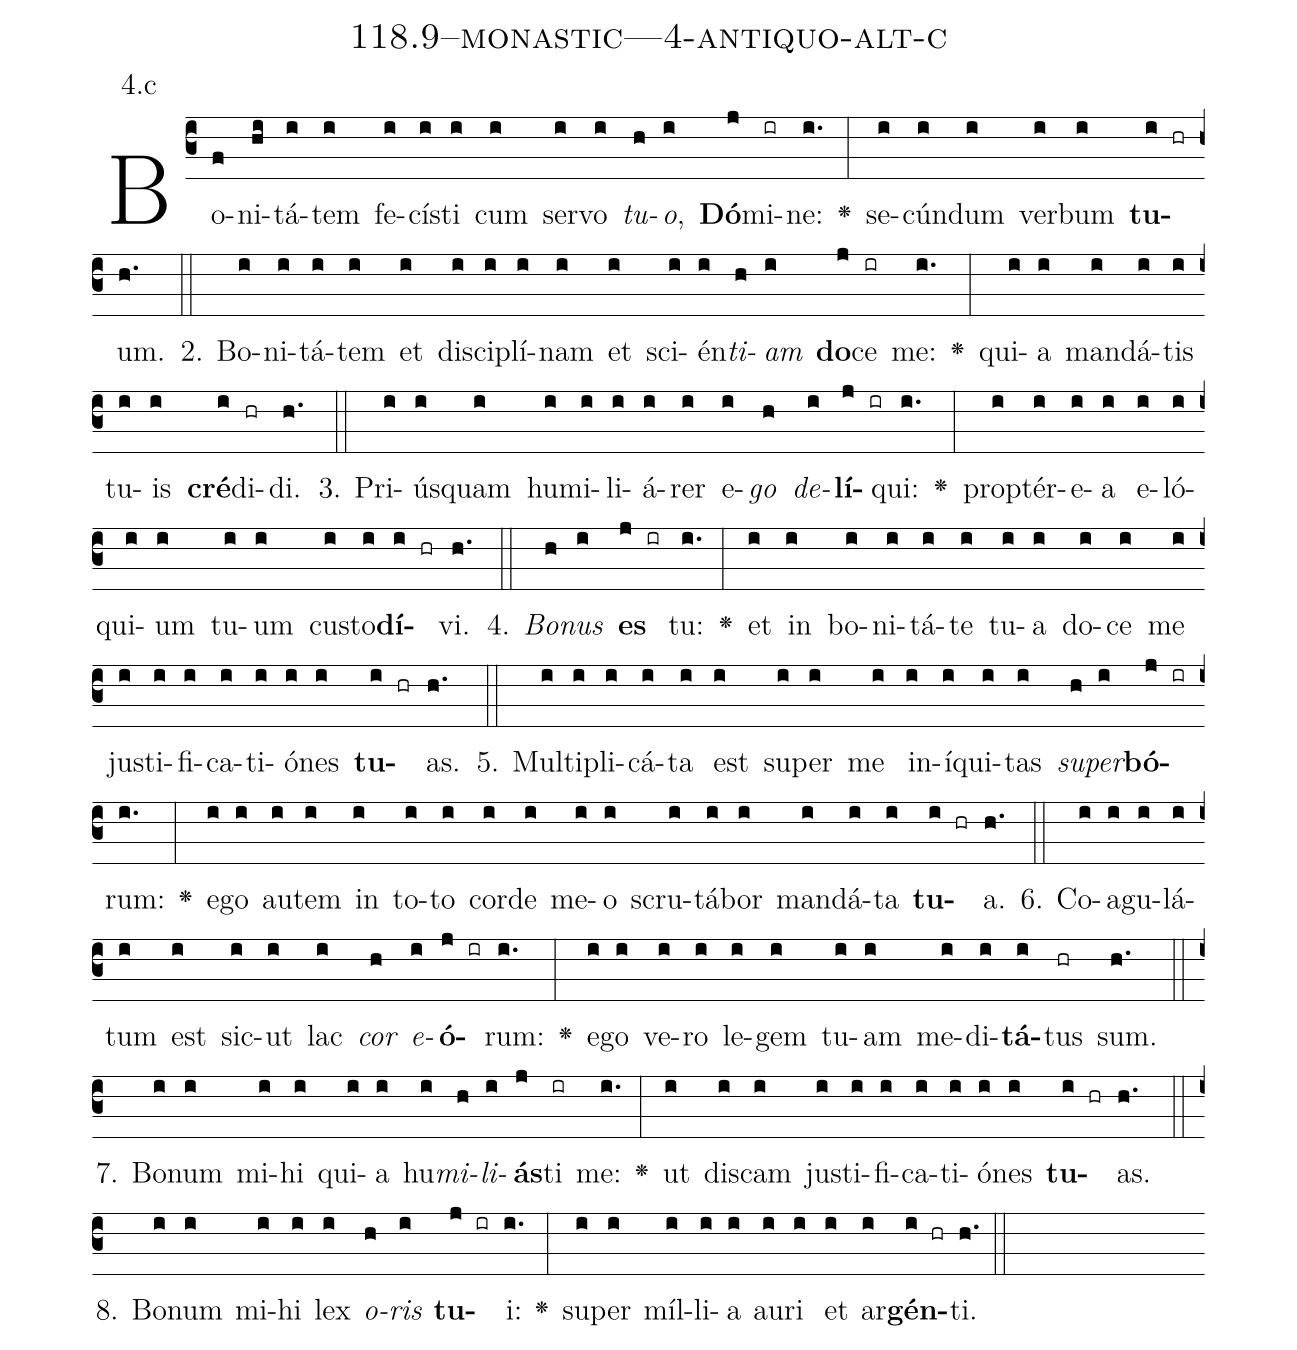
name: 118.9--monastic---4-antiquo-alt-c;
annotation: 4.c;
%%
(c3)Bo(f)ni(hi)tá(i)tem(i) fe(i)cís(i)ti(i) cum(i) ser(i)vo(i) <i>tu</i>(h)<i>o</i>,(i) <b>Dó</b>(j)mi(ir)ne:(i.) <v>\greheightstar</v>(:) se(i)cún(i)dum(i) ver(i)bum(i) <b>tu</b>(i hr)um.(h.) (::)
2. Bo(i)ni(i)tá(i)tem(i) et(i) di(i)sci(i)plí(i)nam(i) et(i) sci(i)én(i)<i>ti</i>(h)<i>am</i>(i) <b>do</b>(j)ce(ir) me:(i.) <v>\greheightstar</v>(:) qui(i)a(i) man(i)dá(i)tis(i) tu(i)is(i) <b>cré</b>(i)di(hr)di.(h.) (::)
3. Pri(i)ús(i)quam(i) hu(i)mi(i)li(i)á(i)rer(i) e(i)<i>go</i>(h) <i>de</i>(i)<b>lí</b>(j ir)qui:(i.) <v>\greheightstar</v>(:) prop(i)tér(i)e(i)a(i) e(i)ló(i)qui(i)um(i) tu(i)um(i) cus(i)to(i)<b>dí</b>(i hr)vi.(h.) (::)
4. <i>Bo</i>(h)<i>nus</i>(i) <b>es</b>(j ir) tu:(i.) <v>\greheightstar</v>(:) et(i) in(i) bo(i)ni(i)tá(i)te(i) tu(i)a(i) do(i)ce(i) me(i) jus(i)ti(i)fi(i)ca(i)ti(i)ó(i)nes(i) <b>tu</b>(i hr)as.(h.) (::)
5. Mul(i)ti(i)pli(i)cá(i)ta(i) est(i) su(i)per(i) me(i) in(i)í(i)qui(i)tas(i) <i>su</i>(h)<i>per</i>(i)<b>bó</b>(j ir)rum:(i.) <v>\greheightstar</v>(:) e(i)go(i) au(i)tem(i) in(i) to(i)to(i) cor(i)de(i) me(i)o(i) scru(i)tá(i)bor(i) man(i)dá(i)ta(i) <b>tu</b>(i hr)a.(h.) (::)
6. Co(i)a(i)gu(i)lá(i)tum(i) est(i) sic(i)ut(i) lac(i) <i>cor</i>(h) <i>e</i>(i)<b>ó</b>(j ir)rum:(i.) <v>\greheightstar</v>(:) e(i)go(i) ve(i)ro(i) le(i)gem(i) tu(i)am(i) me(i)di(i)<b>tá</b>(i)tus(hr) sum.(h.) (::)
7. Bo(i)num(i) mi(i)hi(i) qui(i)a(i) hu(i)<i>mi</i>(h)<i>li</i>(i)<b>ás</b>(j)ti(ir) me:(i.) <v>\greheightstar</v>(:) ut(i) dis(i)cam(i) jus(i)ti(i)fi(i)ca(i)ti(i)ó(i)nes(i) <b>tu</b>(i hr)as.(h.) (::)
8. Bo(i)num(i) mi(i)hi(i) lex(i) <i>o</i>(h)<i>ris</i>(i) <b>tu</b>(j ir)i:(i.) <v>\greheightstar</v>(:) su(i)per(i) míl(i)li(i)a(i) au(i)ri(i) et(i) ar(i)<b>gén</b>(i hr)ti.(h.) (::)
